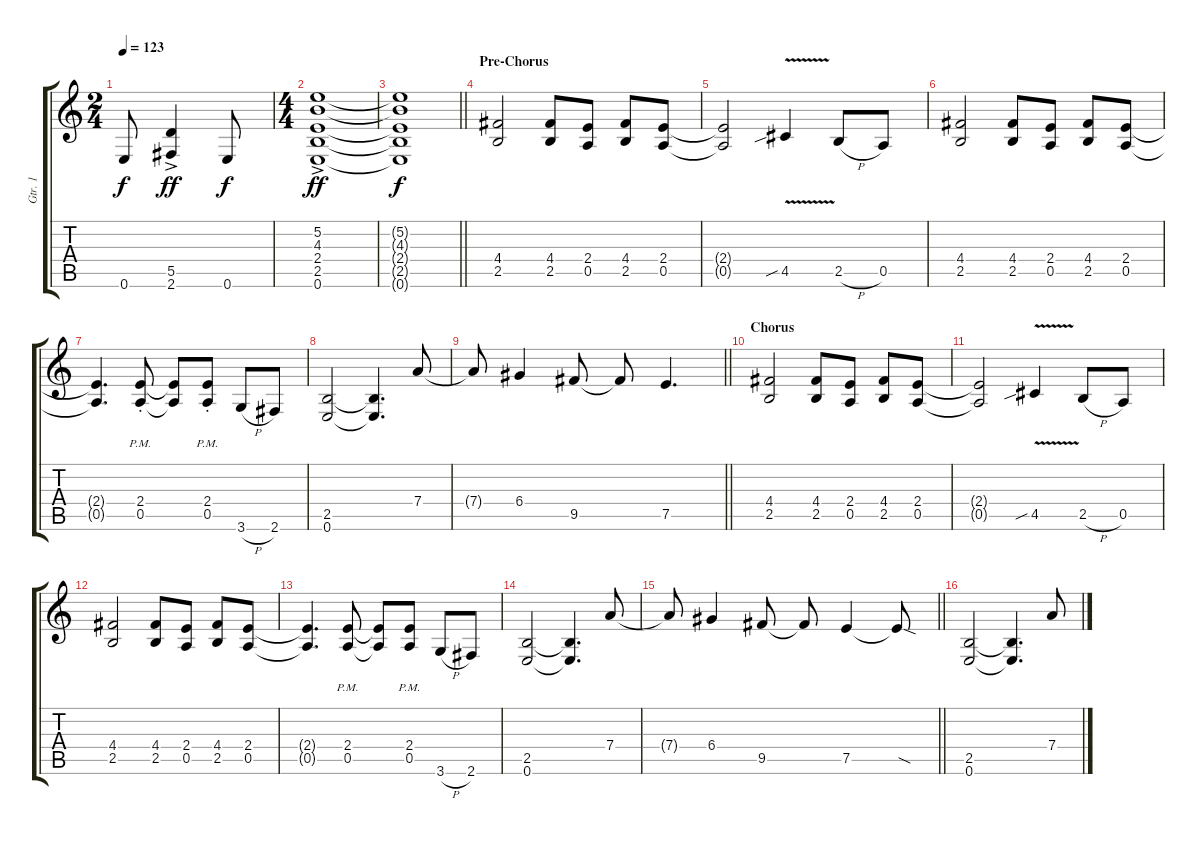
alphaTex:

\track ("Gtr. 1" "Gtr. 1") {instrument distortionguitar}
\staff {score tabs}
\tuning (E4 B3 G3 D3 A2 E2) {hide}
\ts (2 4)
\tempo 123
\clef g2
\ks c
0.6.8{dy f} (5.5{ac} 2.6{ac}).4{dy ff} 0.6.8{dy f} |
\ts (4 4)
(5.2{ac} 4.3{ac} 2.4{ac} 2.5{ac} 0.6).1{dy ff} |
\barLineRight lightlight
(5.2{t} 4.3{t} 2.4{t} 2.5{t} 0.6{t}).1{dy f} |
\section ("" "Pre-Chorus")
(4.4 2.5).2 (4.4 2.5).8 (2.4 0.5).8 (4.4 2.5).8 (2.4 0.5).8 |
(2.4{t} 0.5{t}).2 4.5{v sib}.4 2.5{h}.8 0.5.8 |
(4.4 2.5).2 (4.4 2.5).8 (2.4 0.5).8 (4.4 2.5).8 (2.4 0.5).8 |
(2.4{t} 0.5{t}).4{d} (2.4{pm st} 0.5{pm}).8 (2.4{t} 0.5{t}).8 (2.4{pm st} 0.5{pm}).8 3.6{h}.8 2.6.8 |
(2.5 0.6).2 (2.5{t} 0.6{t}).4{d} 7.4.8 |
\barLineRight lightlight
7.4{t}.8 6.4.4 9.5.8 9.5{t}.8 7.5.4{d} |
\section ("" "Chorus")
(4.4 2.5).2 (4.4 2.5).8 (2.4 0.5).8 (4.4 2.5).8 (2.4 0.5).8 |
(2.4{t} 0.5{t}).2 4.5{v sib}.4 2.5{h}.8 0.5.8 |
(4.4 2.5).2 (4.4 2.5).8 (2.4 0.5).8 (4.4 2.5).8 (2.4 0.5).8 |
(2.4{t} 0.5{t}).4{d} (2.4{pm} 0.5{pm}).8 (2.4{t} 0.5{t}).8 (2.4{pm} 0.5{pm}).8 3.6{h}.8 2.6.8 |
(2.5 0.6).2 (2.5{t} 0.6{t}).4{d} 7.4.8 |
\barLineRight lightlight
7.4{t}.8 6.4.4 9.5.8 9.5{t}.8 7.5.4 7.5{sod t}.8 |
(2.5 0.6).2 (2.5{t} 0.6{t}).4{d} 7.4.8
